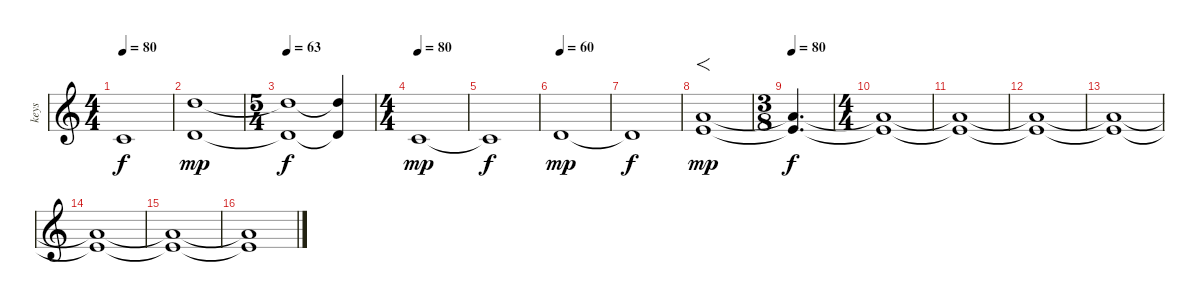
\track ("keys" "keys") {instrument pad8sweep}
\staff {score}
\tuning (E4 B3 G3 D3 A2 E2) {hide}
\ts (4 4)
\tempo 80
\clef g2
\ks c
1.2{t}.1{dy f} |
(10.1 3.2).1{dy mp} |
\ts (5 4)
\tempo 63
(10.1{t} 3.2{t}).1{dy f} (10.1{t} 3.2{t}).4 |
\ts (4 4)
\tempo 80
1.2.1{dy mp} |
1.2{t}.1{dy f} |
\tempo 60
3.2.1{dy mp} |
3.2{t}.1{dy f} |
(5.1 5.2).1{f dy mp} |
\ts (3 8)
\tempo 80
(5.1{t} 5.2{t}).4{d dy f} |
\ts (4 4)
(5.1{t} 5.2{t}).1 |
(5.1{t} 5.2{t}).1 |
(5.1{t} 5.2{t}).1 |
(5.1{t} 5.2{t}).1 |
(5.1{t} 5.2{t}).1 |
(5.1{t} 5.2{t}).1 |
(5.1{t} 5.2{t}).1
